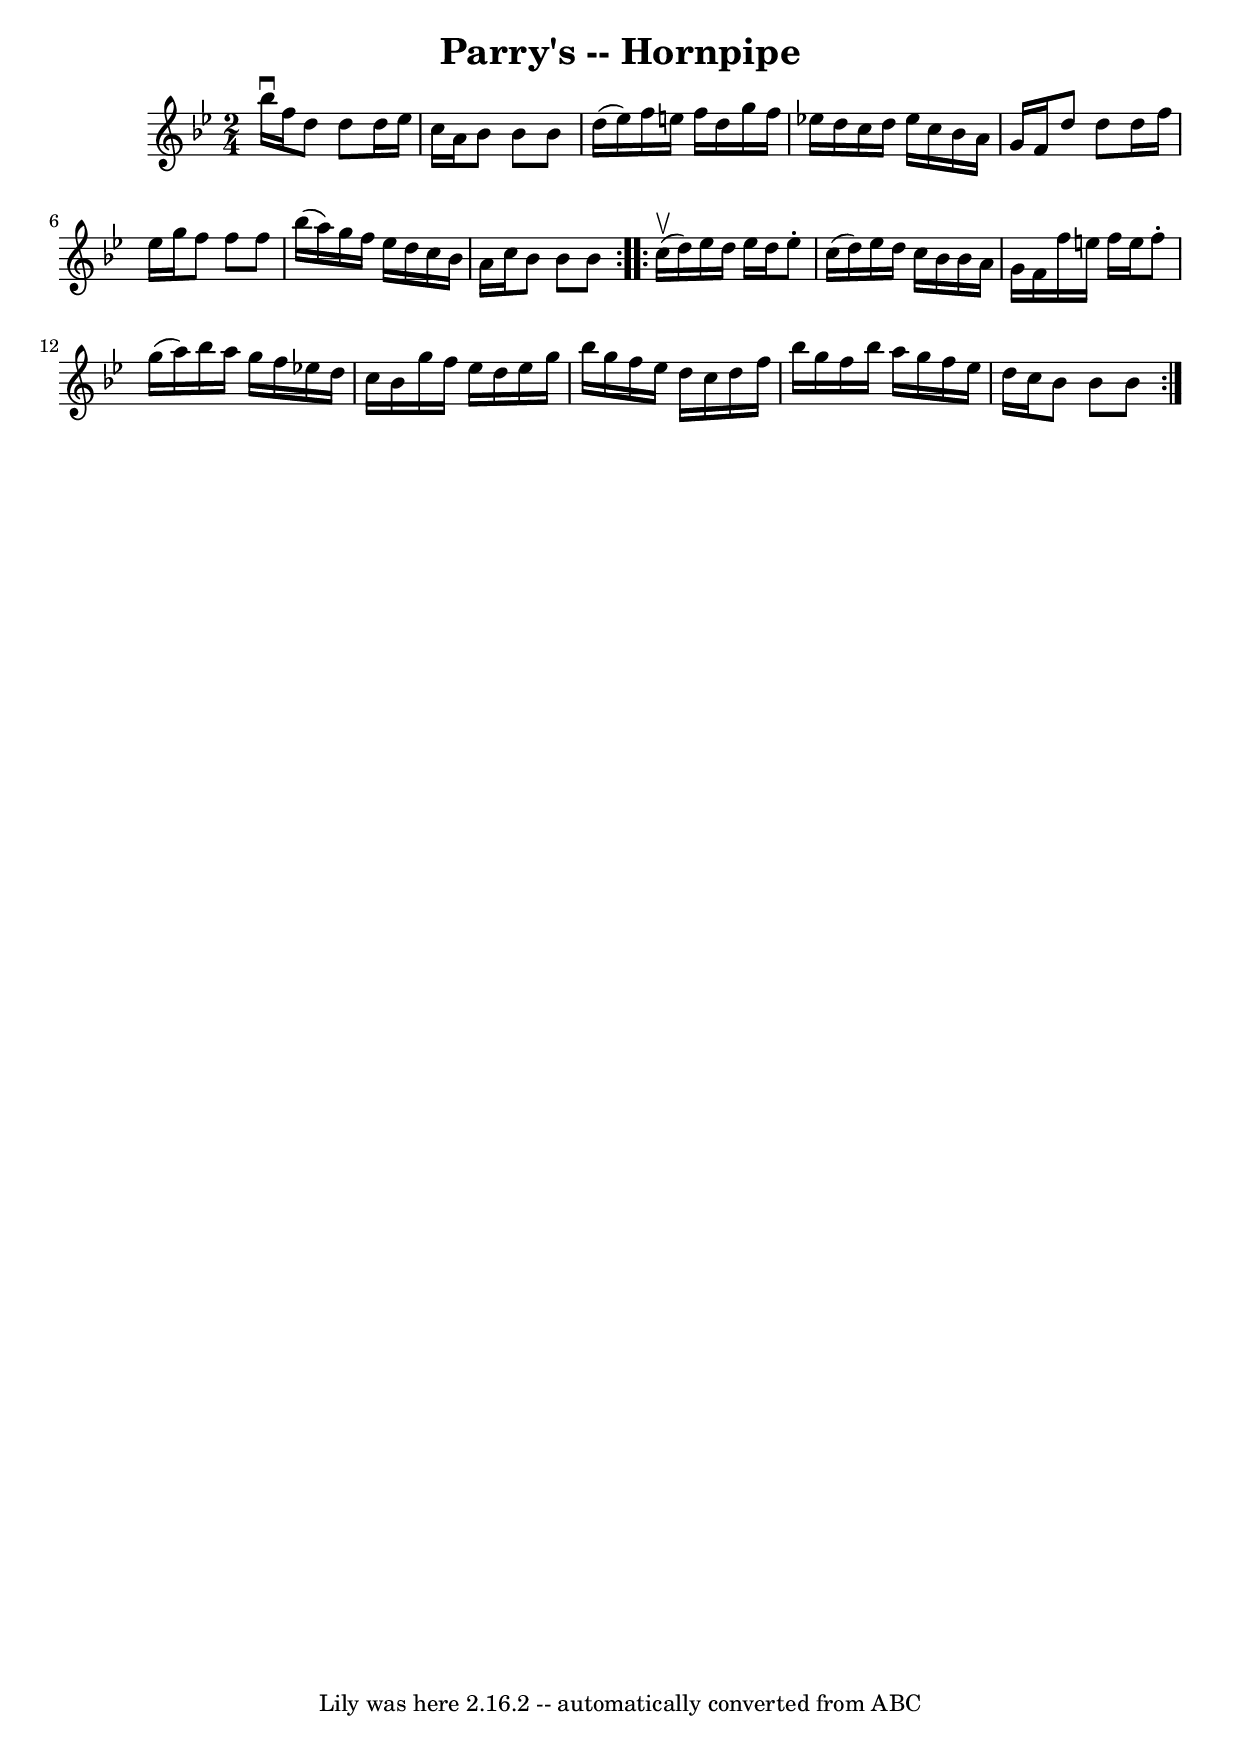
\version "2.16.2"
\include "Mammoth.ily"
\header {
  %% book = "Cole's 1000 Fiddle Tunes"
  crossRefNumber = "1"
  footnotes = ""
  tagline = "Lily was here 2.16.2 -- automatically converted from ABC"
  title = "Parry's -- Hornpipe"

}
voicedefault =  {



  \repeat volta 2 {

    \time 2/4 
    \key bes \major bes''16^\downbow f''16  |
    d''8 d''8  
    d''16 ees''16 c''16 a'16  |
    bes'8 bes'8 bes'8    
    d''16 (ees''16) |
    f''16 e''16 f''16 d''16 g''16    
    f''16 ees''!16 d''16  |
    c''16 d''16 ees''16 c''16    
    bes'16 a'16 g'16 f'16  |
    d''8 d''8 d''16 f''16    
    ees''16 g''16  |
    f''8 f''8 f''8 bes''16 (a''16) 
    |
    g''16 f''16 ees''16 d''16 c''16 bes'16 a'16    
    c''16  |
    bes'8 bes'8 bes'8  
  }     
  \repeat volta 2 {
    c''16 
    (^\upbow d''16) |
    ees''16 d''16 ees''16 d''16 ees''8 
    -. c''16 (d''16) |
    ees''16 d''16 c''16 bes'16    
    bes'16 a'16 g'16 f'16  |
    f''16 e''16 f''16 e''16    
    f''8 -. g''16 (a''16) |
    bes''16 a''16 g''16 f''16    
    ees''!16 d''16 c''16 bes'16  |
    g''16 f''16 ees''16    
    d''16 ees''16 g''16 bes''16 g''16  |
    f''16 ees''16    
    d''16 c''16 d''16 f''16 bes''16 g''16  |
    f''16    
    bes''16 a''16 g''16 f''16 ees''16 d''16 c''16  |
    
    bes'8 bes'8 bes'8  
  }   

}

\score{
  <<

    \context Staff="default"
    {
      \voicedefault 
      
    }

  >>
  \layout {
    
  }
  \midi {
  }

}
